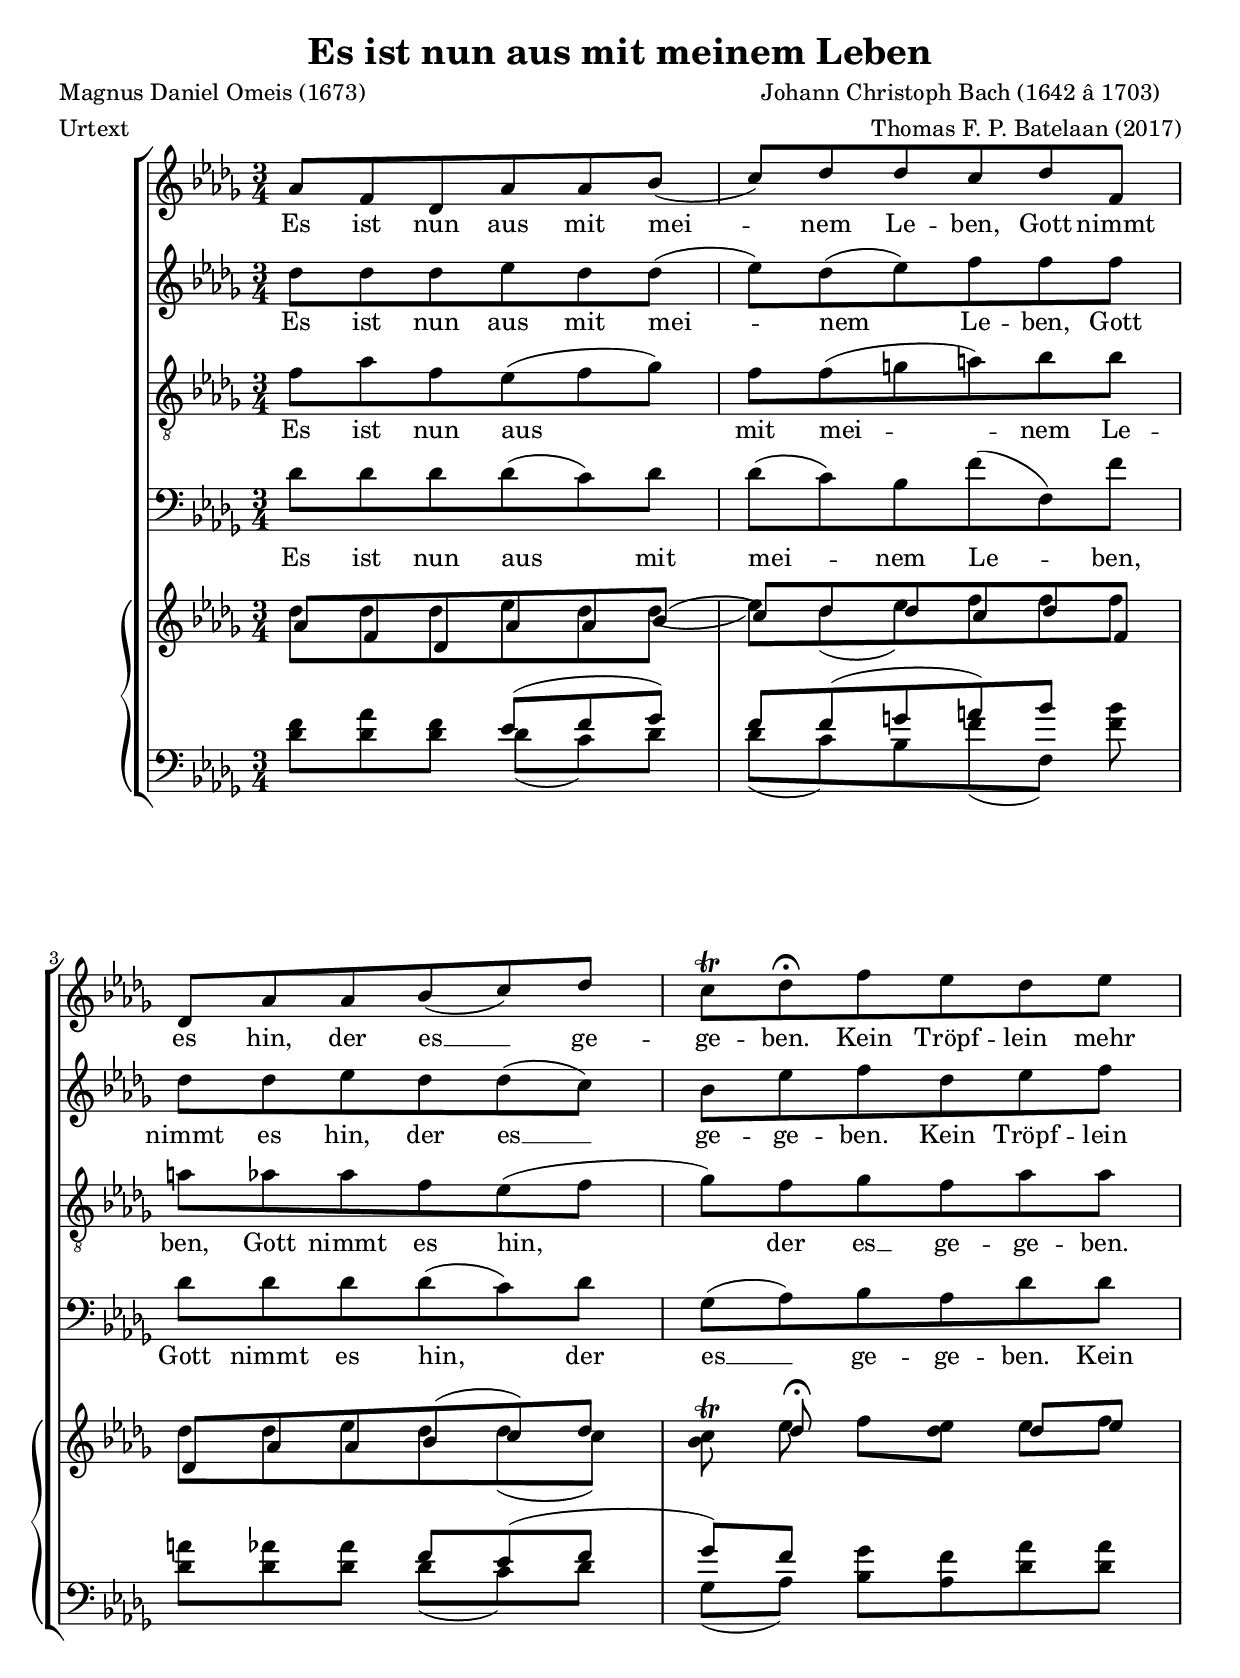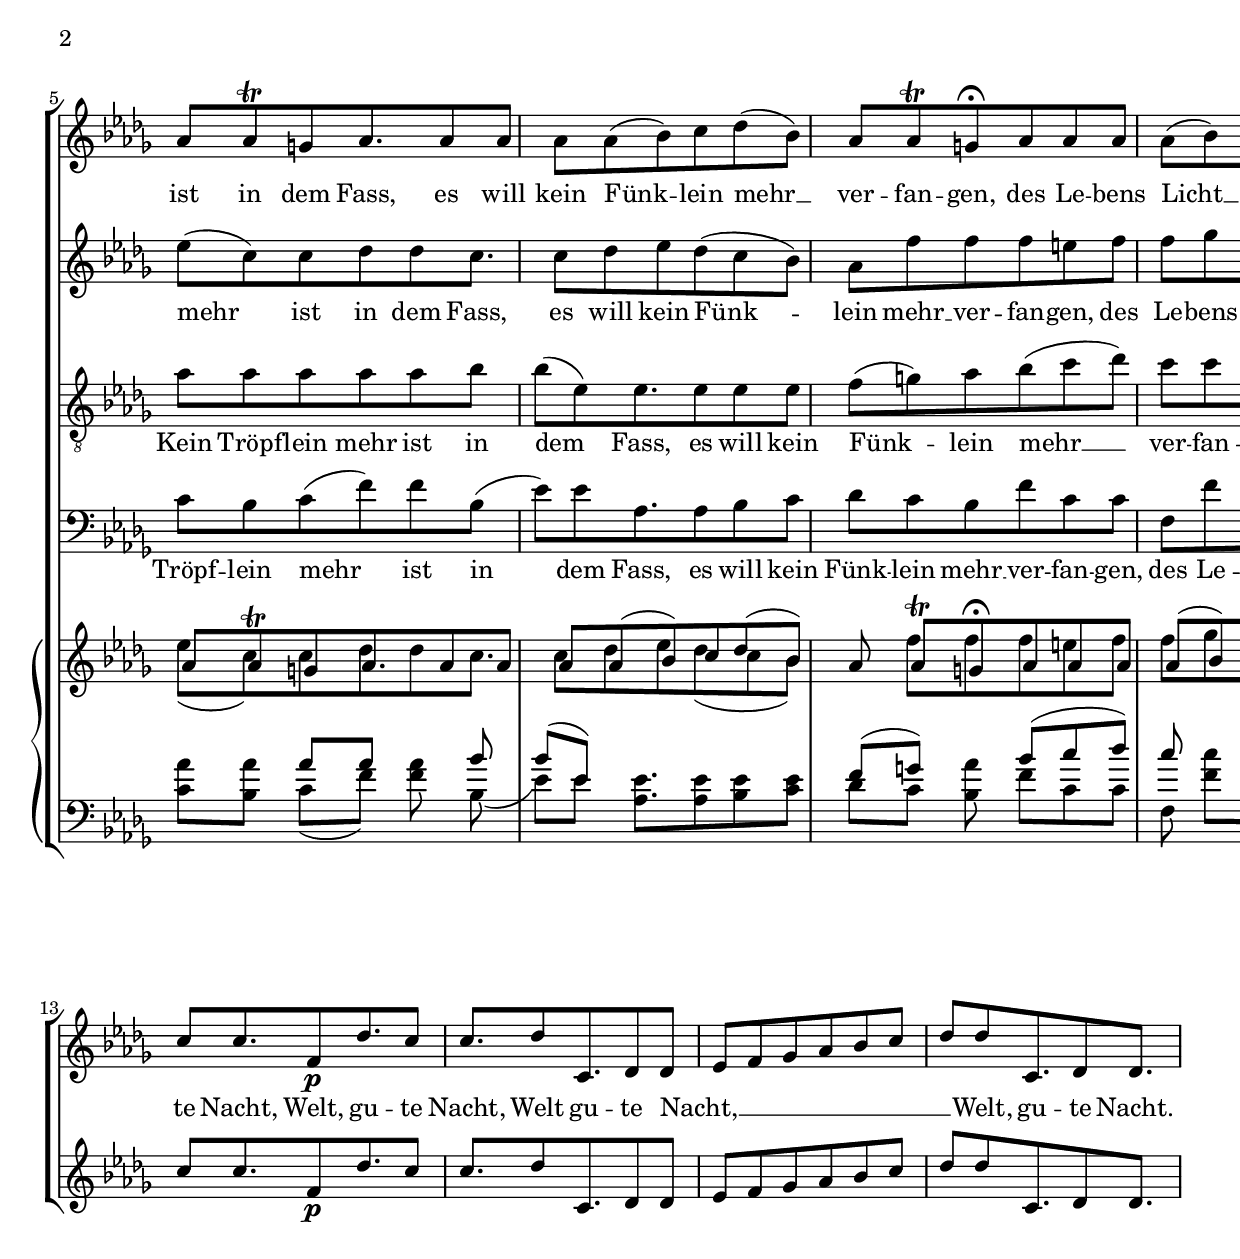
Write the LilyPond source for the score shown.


\paper {
  top-system-spacing.basic-distance = #10
  score-system-spacing.basic-distance = #20
  system-system-spacing.basic-distance = #20
  last-bottom-spacing.basic-distance = #10
}

\header {
  title = "Es ist nun aus mit meinem Leben"
  meter = "Urtext"
  composer = "Johann Christoph Bach (1642 â 1703)"
  poet = "Magnus Daniel Omeis (1673)"
  arranger = "Thomas F. P. Batelaan (2017)"
}

global = {
  \key des \major
  \time 3/4
}

sopMusic = \relative {
  as'8 f des as'8 as8 bes (c) des des8 c8 | 
  des f, des as'8 as8 bes(c) des c8\trill des8\fermata | 
  f es des es8 as,8 as8\trill g8 as8. 
   as8 as as as (bes) c des (bes) as as8\trill g8\fermata
   as as as as (bes) c des (bes) as g8\trill f8\fermata
   f' des des es8 as,8 des8 des8(c) c8. 
   des8 c bes a8 bes8 c (f,) f f8.
   f8 des'8. c8 c8. f,8\p des'8. c8 c8.
   des8 c,8. des8  des \melisma es8 f ges as bes c des8 \melismaEnd
   des c,8. des8 des8.

}
sopWords = \lyricmode { 
Es ist nun aus mit mei -- nem Le -- ben, 
Gott nimmt es hin, der es __ ge -- ge -- ben. 
Kein Tröpf -- lein mehr ist in dem Fass, 
es will kein Fünk -- lein mehr __ ver -- fan -- gen,
des Le -- bens Licht __ ist aus -- ge -- gan -- gen.
Kein Körn -- lein läuft __ mehr in __ dem __ Glas,
es ist nun aus, est ist voll -- bracht,
Welt gu -- te Nacht, Welt, gu -- te Nacht,
Welt gu -- te Nacht, __ Welt, gu -- te Nacht.


}


altoMusic = \relative {
  des'8 des des es8 des8 des(es) des8(es) f8 f8 | 
  f des des es8 des8 des(c) bes es8 f8 | 
  des es f es (c) c des8 des8 c8.
  c8 des es des (c8 bes) as8 f'8 f8 f8 e8
  f f ges f8 es8 des8 (es f8) f e8 f8
  as as f es (c) c f (es) es es8.

}
altoWords = \lyricmode {
Es ist nun aus mit mei -- nem Le -- ben, 
Gott nimmt es hin, der es __ ge -- ge -- ben. 
Kein Tröpf -- lein mehr ist in dem Fass, 
es will kein Fünk -- lein mehr __ ver -- fan -- gen,
des Le -- bens Licht __ ist aus -- ge -- gan -- gen.
Kein Körn -- lein läuft __ mehr in __ dem __ Glas,
}

tenorMusic = \relative {   \clef "G_8"
  f8 as f es (f8 ges)  f8 f (g8 a)  bes8 bes8 a8 | 
  as as f es(f8 ges) f8 ges8 f8 as8 as8 | 
  as as as as8 as8 bes8 bes8 (es,) es8.
  es8 es es f (g) as bes8 (c des8) c c8 c8 
  c c c des f,8 (g as8) bes8 (c des8) c c8 a8
  des as as as8 as8 as8 g8 as8.

}
tenorWords = \lyricmode { 
Es ist nun aus mit mei -- nem Le -- ben, 
Gott nimmt es hin, der es __ ge -- ge -- ben. 
Kein Tröpf -- lein mehr ist in dem Fass, 
es will kein Fünk -- lein mehr __ ver -- fan -- gen,
des Le -- bens Licht __ ist aus -- ge -- gan -- gen.
Kein Körn -- lein läuft __ mehr in __ dem __ Glas,

}

bassMusic = \relative {   \clef bass
  des8 des des des(c) des des(c) bes f'(f,) f' | 
  des des des des(c) des ges,(as) bes as8 des8 | 
  des c bes c (f) f bes, (es) es as,8.
  as8 bes c des8 c8 bes8 f'8 c8 
  c8f, f' es des8 c8 bes8 f'8 c8 f,8
  des' f des c (f) f bes, (es) es, as8.

}
bassWords = \lyricmode { 
Es ist nun aus mit mei -- nem Le -- ben, 
Gott nimmt es hin, der es __ ge -- ge -- ben. 
Kein Tröpf -- lein mehr ist in dem Fass, 
es will kein Fünk -- lein mehr __ ver -- fan -- gen,
des Le -- bens Licht __ ist aus -- ge -- gan -- gen.
Kein Körn -- lein läuft __ mehr in __ dem __ Glas,

}


\score {
  \new ChoirStaff <<
    \new Staff <<
      \new Voice = "soprano" <<
        \global
        \sopMusic
      >>
      \new Lyrics \lyricsto "soprano" \sopWords
    >>
    \new Staff <<
      \new Voice = "alto" <<
        \global
        \altoMusic
      >>
      \new Lyrics \lyricsto "alto" \altoWords
    >>
    \new Staff <<
      \new Voice = "tenor" <<
        \global
        \tenorMusic
      >>
      \new Lyrics \lyricsto "tenor" \tenorWords
    >>
    \new Staff <<
      \new Voice = "bass" <<
        \global
        \bassMusic
      >>
      \new Lyrics \lyricsto "bass" \bassWords
 >>
    \new PianoStaff <<
      \new Staff <<
        \set Staff.printPartCombineTexts = ##f
        \partcombine
        << \global \sopMusic >>
        << \global \altoMusic >>
      >>
      \new Staff <<
        \clef bass
        \set Staff.printPartCombineTexts = ##f
        \partcombine
        << \global \tenorMusic >>
        << \global \bassMusic >>
      
      >>
    >>
  >>
 \layout { }
 \midi {    \tempo 2 = 81}    
}
